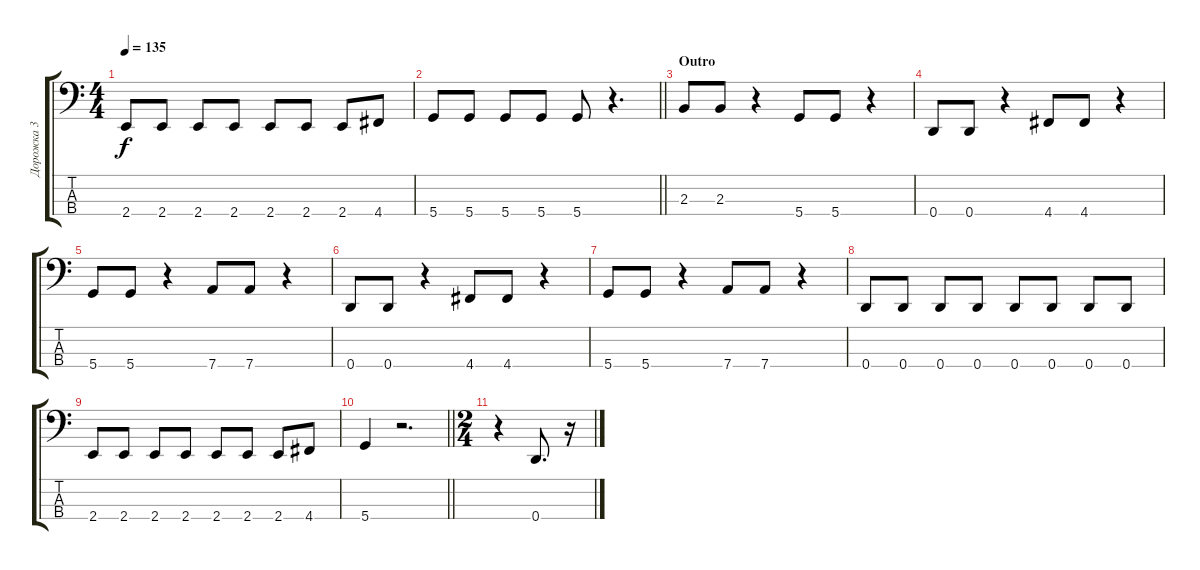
\track ("Дорожка 3" "Дорожка 3") {instrument electricbassfinger}
\staff {score tabs}
\tuning (G2 D2 A1 D1) {hide}
\ts (4 4)
\tempo 135
\clef f4
\ks c
2.4.8{dy f} 2.4.8 2.4.8 2.4.8 2.4.8 2.4.8 2.4.8 4.4.8 |
\barLineRight lightlight
5.4.8 5.4.8 5.4.8 5.4.8 5.4.8 r.4{d} |
\section ("" "Outro")
2.3.8 2.3.8 r.4 5.4.8 5.4.8 r.4 |
0.4.8 0.4.8 r.4 4.4.8 4.4.8 r.4 |
5.4.8 5.4.8 r.4 7.4.8 7.4.8 r.4 |
0.4.8 0.4.8 r.4 4.4.8 4.4.8 r.4 |
5.4.8 5.4.8 r.4 7.4.8 7.4.8 r.4 |
0.4.8 0.4.8 0.4.8 0.4.8 0.4.8 0.4.8 0.4.8 0.4.8 |
2.4.8 2.4.8 2.4.8 2.4.8 2.4.8 2.4.8 2.4.8 4.4.8 |
\barLineRight lightlight
5.4.4 r.2{d} |
\ts (2 4)
r.4 0.4.8{d} r.16
